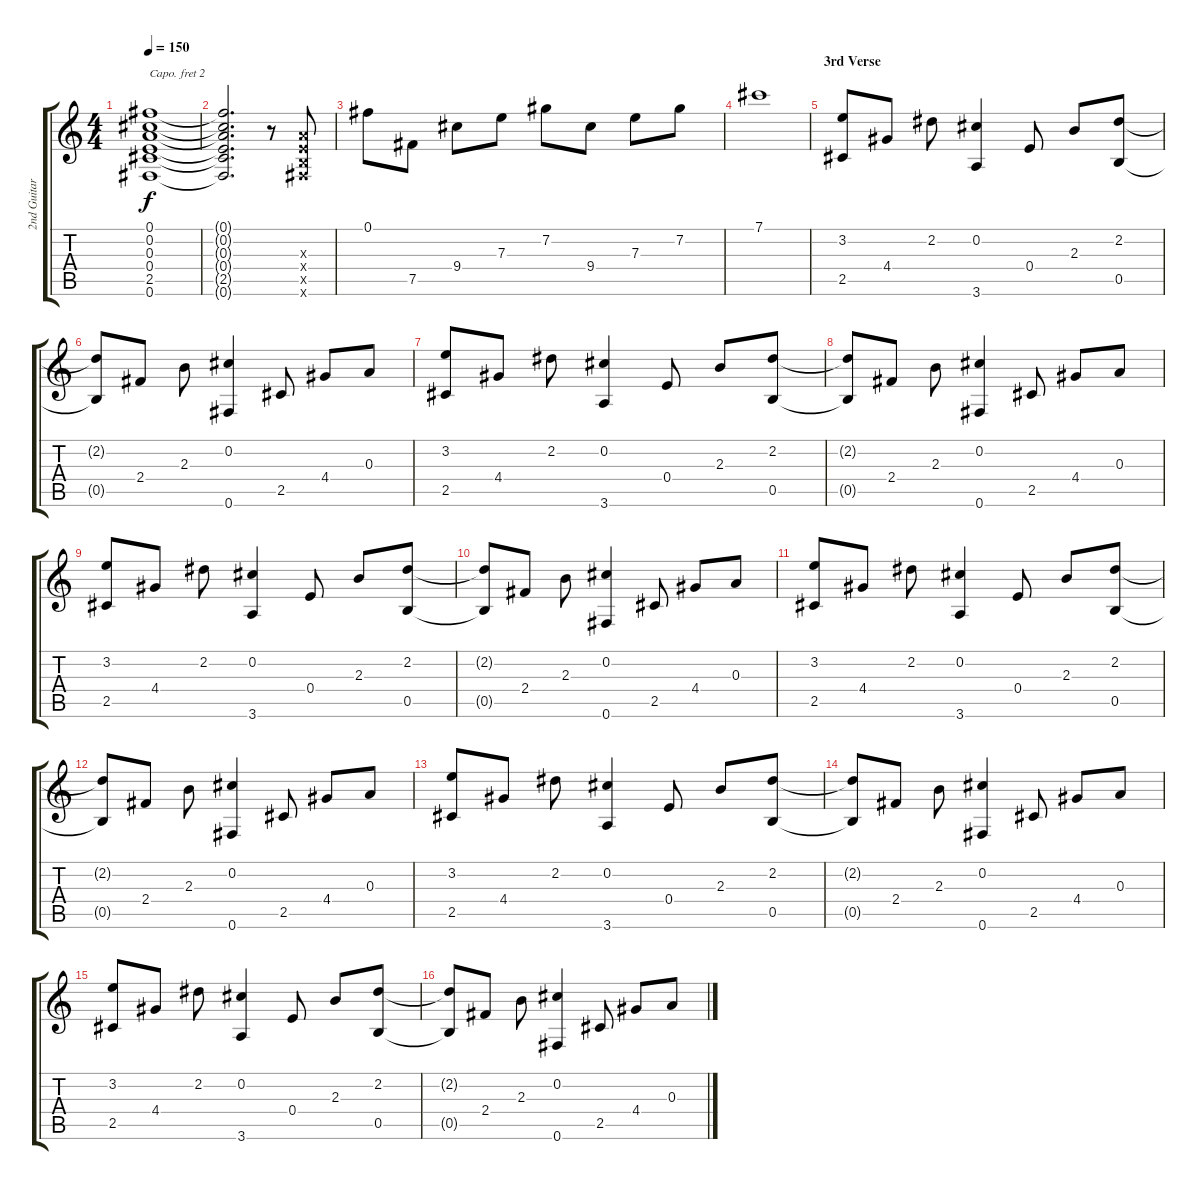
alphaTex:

\track ("2nd Guitar" "2nd Guitar") {instrument electricguitarjazz}
\staff {score tabs}
\capo 2
\tuning (E4 B3 G3 D3 A2 E2) {hide}
\ts (4 4)
\tempo 150
\clef g2
\ks c
(0.1 0.2 0.3 0.4 2.5 0.6).1{dy f} |
(0.1{t} 0.2{t} 0.3{t} 0.4{t} 2.5{t} 0.6{t}).2{d} r.8 (0.3{x} 0.4{x} 0.5{x} 0.6{x}).8 |
0.1.8 7.5.8 9.4.8 7.3.8 7.2.8 9.4.8 7.3.8 7.2.8 |
7.1.1 |
\section ("" "3rd Verse")
(3.2 2.5).8 4.4.8 2.2.8 (0.2 3.6).4 0.4.8 2.3.8 (2.2 0.5).8 |
(2.2{t} 0.5{t}).8 2.4.8 2.3.8 (0.2 0.6).4 2.5.8 4.4.8 0.3.8 |
(3.2 2.5).8 4.4.8 2.2.8 (0.2 3.6).4 0.4.8 2.3.8 (2.2 0.5).8 |
(2.2{t} 0.5{t}).8 2.4.8 2.3.8 (0.2 0.6).4 2.5.8 4.4.8 0.3.8 |
(3.2 2.5).8 4.4.8 2.2.8 (0.2 3.6).4 0.4.8 2.3.8 (2.2 0.5).8 |
(2.2{t} 0.5{t}).8 2.4.8 2.3.8 (0.2 0.6).4 2.5.8 4.4.8 0.3.8 |
(3.2 2.5).8 4.4.8 2.2.8 (0.2 3.6).4 0.4.8 2.3.8 (2.2 0.5).8 |
(2.2{t} 0.5{t}).8 2.4.8 2.3.8 (0.2 0.6).4 2.5.8 4.4.8 0.3.8 |
(3.2 2.5).8 4.4.8 2.2.8 (0.2 3.6).4 0.4.8 2.3.8 (2.2 0.5).8 |
(2.2{t} 0.5{t}).8 2.4.8 2.3.8 (0.2 0.6).4 2.5.8 4.4.8 0.3.8 |
(3.2 2.5).8 4.4.8 2.2.8 (0.2 3.6).4 0.4.8 2.3.8 (2.2 0.5).8 |
(2.2{t} 0.5{t}).8 2.4.8 2.3.8 (0.2 0.6).4 2.5.8 4.4.8 0.3.8
